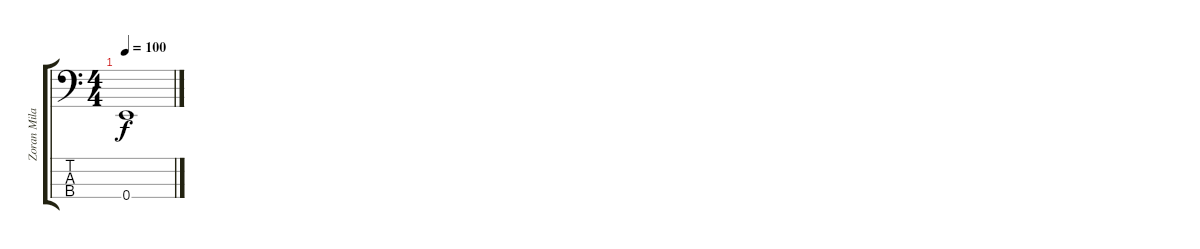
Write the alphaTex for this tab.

\track ("Zoran Milanovic" "Zoran Mila") {instrument electricbasspick}
\staff {score tabs}
\tuning (G2 D2 A1 E1) {hide}
\ts (4 4)
\tempo 100
\clef f4
\ks c
0.4{t}.1{dy f}
